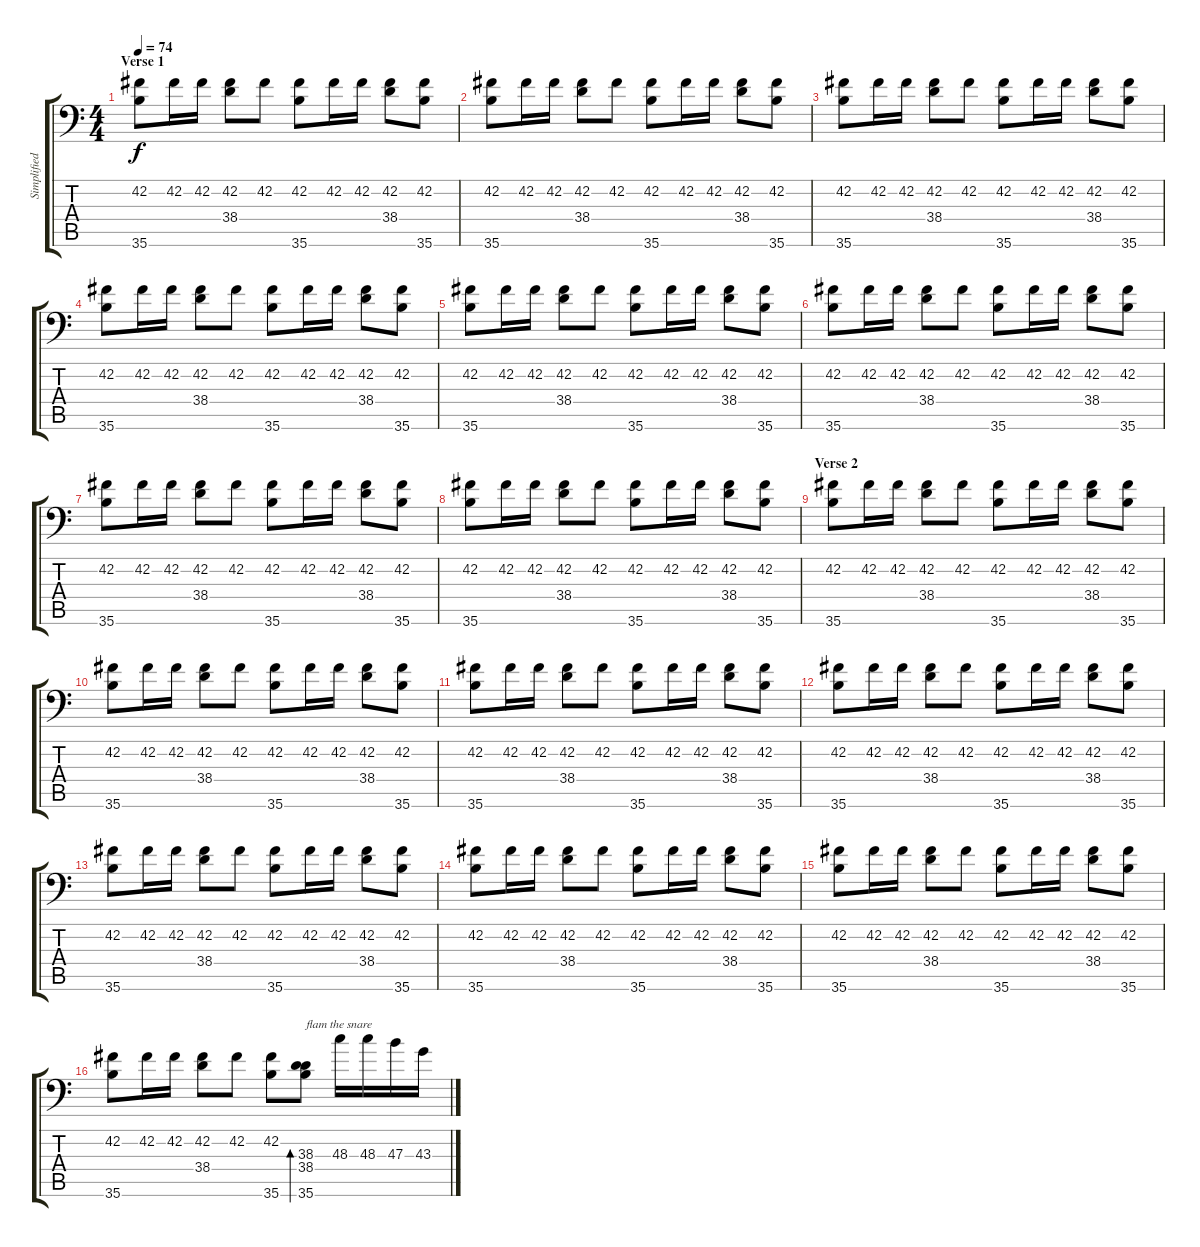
\track ("Simplified Drums" "Simplified") {instrument acousticgrandpiano}
\staff {score tabs}
\tuning (C-1 C-1 C-1 C-1 C-1 C-1) {hide}
\ts (4 4)
\section ("" "Verse 1")
\tempo 74
\clef f4
\ks c
(42.2 35.6).8{dy f} 42.2.16 42.2.16 (42.2 38.4).8 42.2.8 (42.2 35.6).8 42.2.16 42.2.16 (42.2 38.4).8 (42.2 35.6).8 |
(42.2 35.6).8 42.2.16 42.2.16 (42.2 38.4).8 42.2.8 (42.2 35.6).8 42.2.16 42.2.16 (42.2 38.4).8 (42.2 35.6).8 |
(42.2 35.6).8 42.2.16 42.2.16 (42.2 38.4).8 42.2.8 (42.2 35.6).8 42.2.16 42.2.16 (42.2 38.4).8 (42.2 35.6).8 |
(42.2 35.6).8 42.2.16 42.2.16 (42.2 38.4).8 42.2.8 (42.2 35.6).8 42.2.16 42.2.16 (42.2 38.4).8 (42.2 35.6).8 |
(42.2 35.6).8 42.2.16 42.2.16 (42.2 38.4).8 42.2.8 (42.2 35.6).8 42.2.16 42.2.16 (42.2 38.4).8 (42.2 35.6).8 |
(42.2 35.6).8 42.2.16 42.2.16 (42.2 38.4).8 42.2.8 (42.2 35.6).8 42.2.16 42.2.16 (42.2 38.4).8 (42.2 35.6).8 |
(42.2 35.6).8 42.2.16 42.2.16 (42.2 38.4).8 42.2.8 (42.2 35.6).8 42.2.16 42.2.16 (42.2 38.4).8 (42.2 35.6).8 |
(42.2 35.6).8 42.2.16 42.2.16 (42.2 38.4).8 42.2.8 (42.2 35.6).8 42.2.16 42.2.16 (42.2 38.4).8 (42.2 35.6).8 |
\section ("" "Verse 2")
(42.2 35.6).8 42.2.16 42.2.16 (42.2 38.4).8 42.2.8 (42.2 35.6).8 42.2.16 42.2.16 (42.2 38.4).8 (42.2 35.6).8 |
(42.2 35.6).8 42.2.16 42.2.16 (42.2 38.4).8 42.2.8 (42.2 35.6).8 42.2.16 42.2.16 (42.2 38.4).8 (42.2 35.6).8 |
(42.2 35.6).8 42.2.16 42.2.16 (42.2 38.4).8 42.2.8 (42.2 35.6).8 42.2.16 42.2.16 (42.2 38.4).8 (42.2 35.6).8 |
(42.2 35.6).8 42.2.16 42.2.16 (42.2 38.4).8 42.2.8 (42.2 35.6).8 42.2.16 42.2.16 (42.2 38.4).8 (42.2 35.6).8 |
(42.2 35.6).8 42.2.16 42.2.16 (42.2 38.4).8 42.2.8 (42.2 35.6).8 42.2.16 42.2.16 (42.2 38.4).8 (42.2 35.6).8 |
(42.2 35.6).8 42.2.16 42.2.16 (42.2 38.4).8 42.2.8 (42.2 35.6).8 42.2.16 42.2.16 (42.2 38.4).8 (42.2 35.6).8 |
(42.2 35.6).8 42.2.16 42.2.16 (42.2 38.4).8 42.2.8 (42.2 35.6).8 42.2.16 42.2.16 (42.2 38.4).8 (42.2 35.6).8 |
(42.2 35.6).8 42.2.16 42.2.16 (42.2 38.4).8 42.2.8 (42.2 35.6).8 (38.3 38.4 35.6).8{bd 60 txt "flam the snare"} 48.3.16 48.3.16 47.3.16 43.3.16
